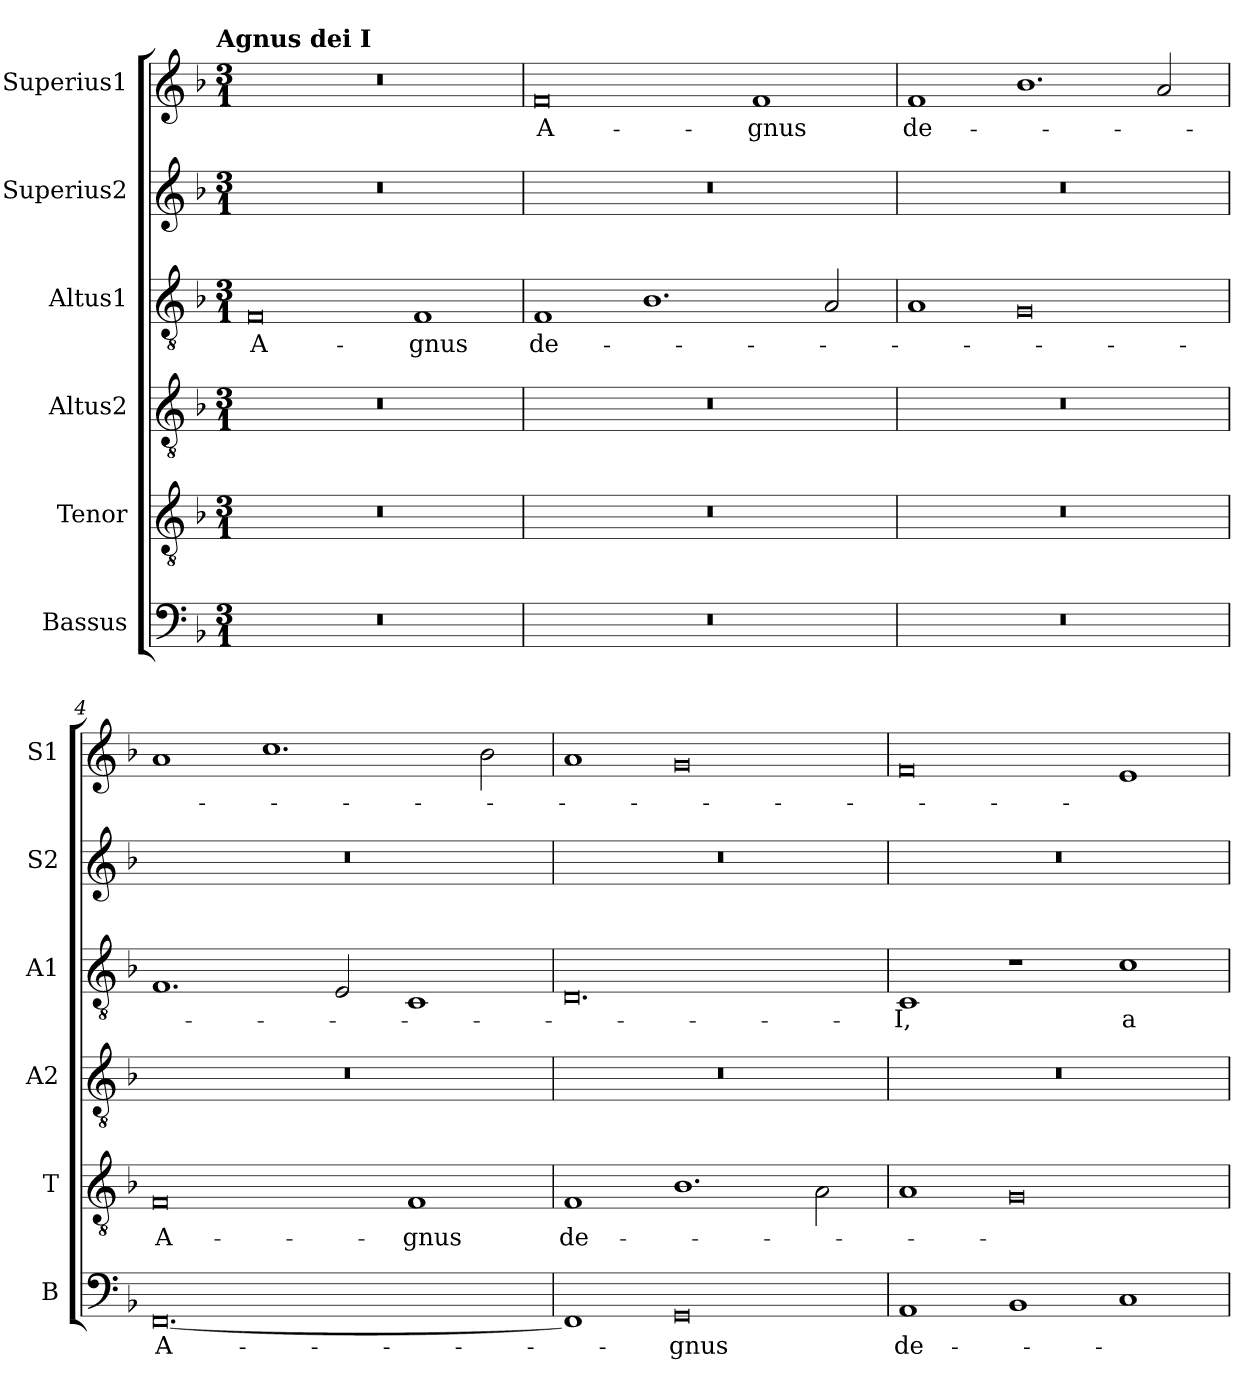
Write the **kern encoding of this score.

**kern	**text	**kern	**text	**kern	**kern	**text	**kern	**kern	**text
*part6	*part6	*part5	*part5	*part4	*part3	*part3	*part2	*part1	*part1
*staff6	*staff6	*staff5	*staff5	*staff4	*staff3	*staff3	*staff2	*staff1	*staff1
*I"Bassus	*	*I"Tenor	*	*I"Altus2	*I"Altus1	*	*I"Superius2	*I"Superius1	*
*I'B	*	*I'T	*	*I'A2	*I'A1	*	*I'S2	*I'S1	*
*clefF4	*	*clefGv2	*	*clefGv2	*clefGv2	*	*clefG2	*clefG2	*
*k[b-]	*	*k[b-]	*	*k[b-]	*k[b-]	*	*k[b-]	*k[b-]	*
!!LO:TX:omd:t=Agnus dei I
*M3/1	*	*M3/1	*	*M3/1	*M3/1	*	*M3/1	*M3/1	*
=1	=1	=1	=1	=1	=1	=1	=1	=1	=1
0.r	.	0.r	.	0.r	0F	A-	0.r	0.r	.
.	.	.	.	.	1F	-gnus	.	.	.
=2	=2	=2	=2	=2	=2	=2	=2	=2	=2
0.r	.	0.r	.	0.r	1F	de-	0.r	0f	A-
.	.	.	.	.	1.B-	.	.	.	.
.	.	.	.	.	.	.	.	1f	-gnus
.	.	.	.	.	2A/	.	.	.	.
=3	=3	=3	=3	=3	=3	=3	=3	=3	=3
0.r	.	0.r	.	0.r	1A	.	0.r	1f	de-
.	.	.	.	.	0G	.	.	1.b-	.
.	.	.	.	.	.	.	.	2a/	.
=4	=4	=4	=4	=4	=4	=4	=4	=4	=4
[0.FF	A-	0F	A-	0.r	1.F	.	0.r	1a	.
.	.	.	.	.	.	.	.	1.cc	.
.	.	.	.	.	2E/	.	.	.	.
.	.	1F	-gnus	.	1C	.	.	.	.
.	.	.	.	.	.	.	.	2b-\	.
=5	=5	=5	=5	=5	=5	=5	=5	=5	=5
1FF]	.	1F	de-	0.r	0.D	.	0.r	1a	.
0GG	-gnus	1.B-	.	.	.	.	.	0g	.
.	.	2A\	.	.	.	.	.	.	.
=6	=6	=6	=6	=6	=6	=6	=6	=6	=6
1AA	de-	1A	.	0.r	1C	-I,	0.r	0f	.
1BB-	.	0G	.	.	1r	.	.	.	.
1C	.	.	.	.	1c	a-	.	1e	.
=	=	=	=	=	=	=	=	=	=
*-	*-	*-	*-	*-	*-	*-	*-	*-	*-
